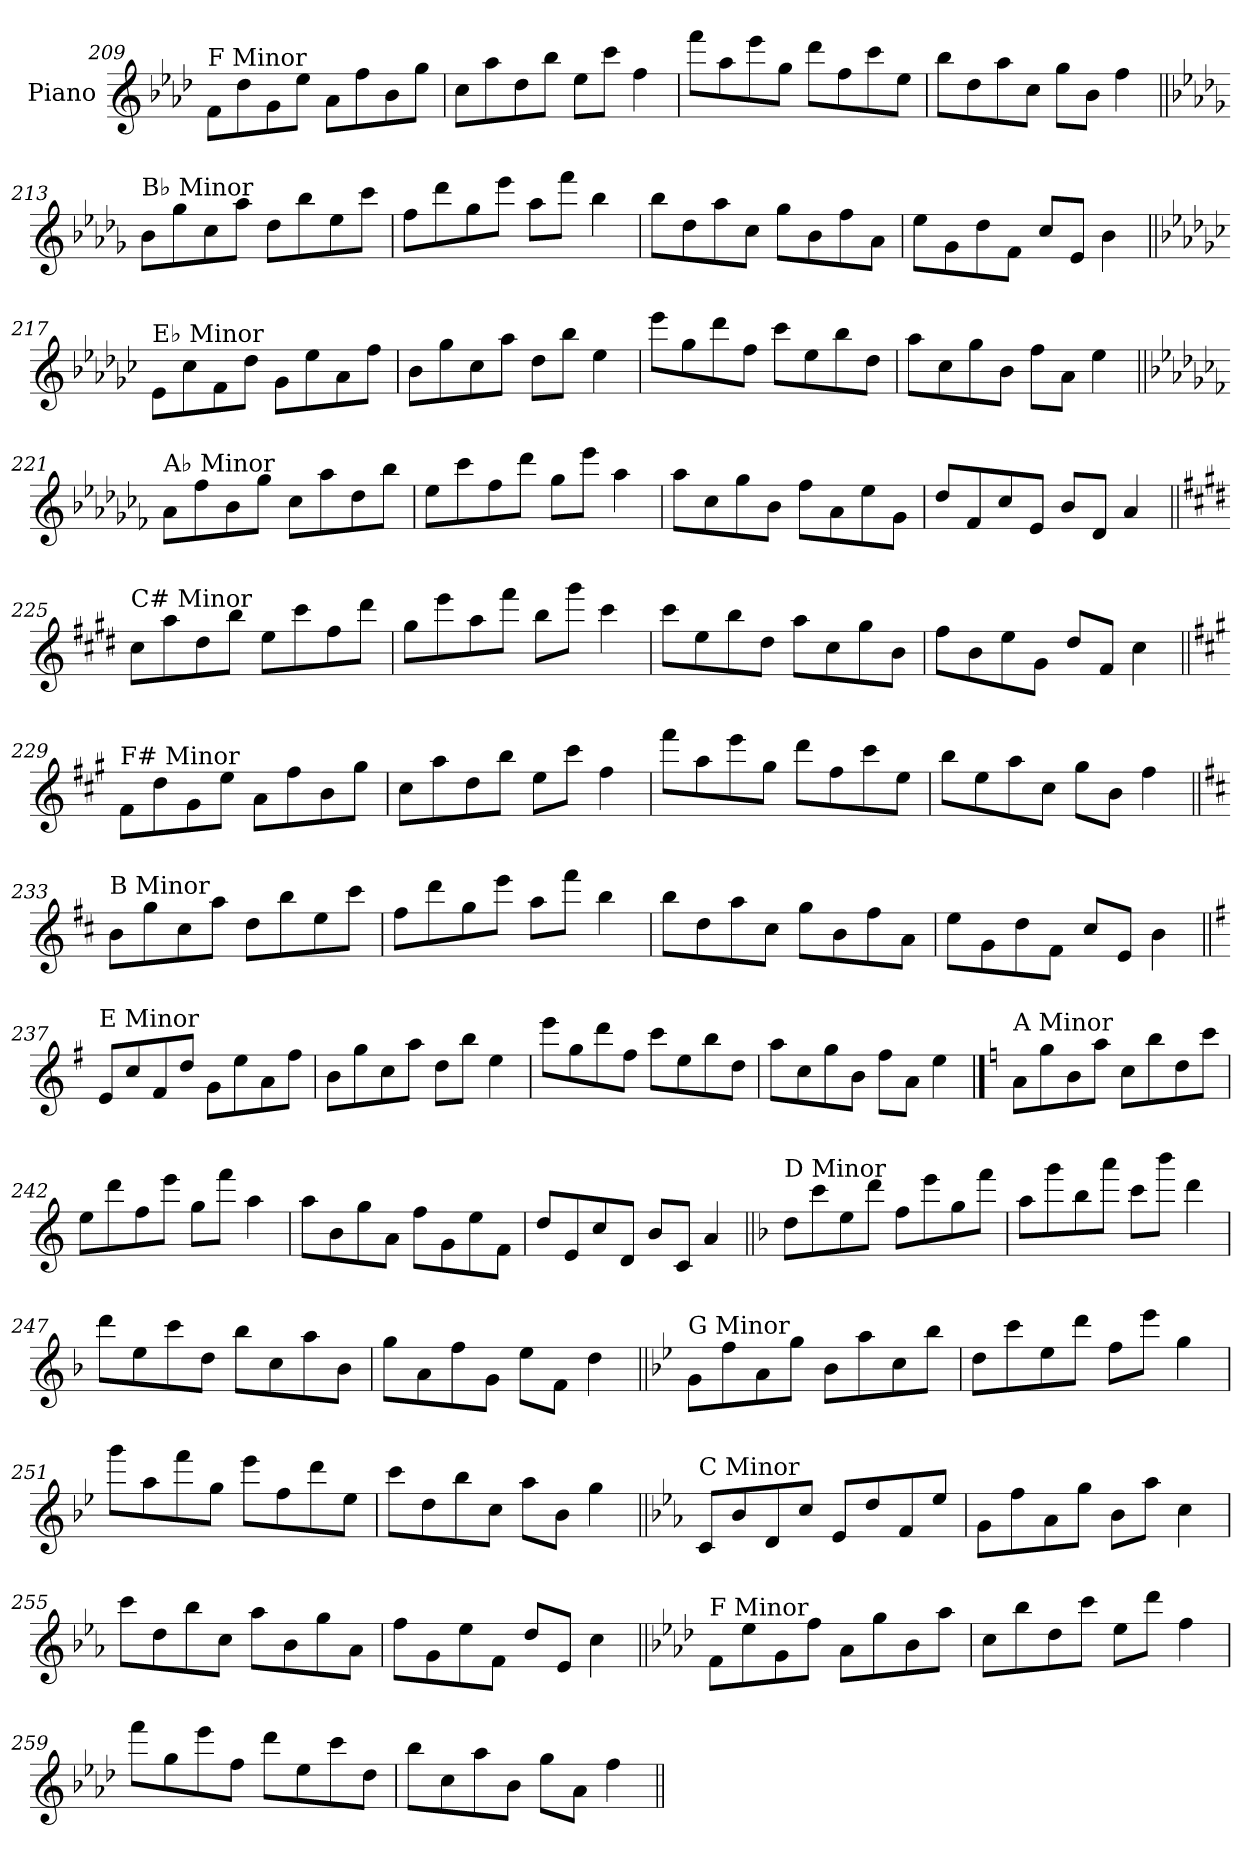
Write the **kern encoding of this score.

**kern
*part1
*staff1
*I"Piano
*I'Pno.
!!LO:LB:g=z
*clefG2
*k[b-e-a-d-]
=209
!LO:TX:a:t=F Minor
8f\L
8dd-\
8g\
8ee-\J
8a-\L
8ff\
8b-\
8gg\J
=210
8cc\L
8aa-\
8dd-\
8bb-\J
8ee-\L
8ccc\J
4ff\
=211
8fff\L
8aa-\
8eee-\
8gg\J
8ddd-\L
8ff\
8ccc\
8ee-\J
=212
8bb-\L
8dd-\
8aa-\
8cc\J
8gg\L
8b-\J
4ff\
!!LO:LB:g=z
=213||
*k[b-e-a-d-g-]
!LO:TX:a:t=B♭ Minor
8b-\L
8gg-\
8cc\
8aa-\J
8dd-\L
8bb-\
8ee-\
8ccc\J
=214
8ff\L
8ddd-\
8gg-\
8eee-\J
8aa-\L
8fff\J
4bb-\
=215
8bb-\L
8dd-\
8aa-\
8cc\J
8gg-\L
8b-\
8ff\
8a-\J
=216
8ee-\L
8g-\
8dd-\
8f\J
8cc/L
8e-/J
4b-\
!!LO:PB:g=z
=217||
*k[b-e-a-d-g-c-]
!LO:TX:a:t=E♭ Minor
8e-\L
8cc-\
8f\
8dd-\J
8g-\L
8ee-\
8a-\
8ff\J
=218
8b-\L
8gg-\
8cc-\
8aa-\J
8dd-\L
8bb-\J
4ee-\
=219
8eee-\L
8gg-\
8ddd-\
8ff\J
8ccc-\L
8ee-\
8bb-\
8dd-\J
=220
8aa-\L
8cc-\
8gg-\
8b-\J
8ff\L
8a-\J
4ee-\
!!LO:LB:g=z
=221||
*k[b-e-a-d-g-c-f-]
!LO:TX:a:t=A♭ Minor
8a-\L
8ff-\
8b-\
8gg-\J
8cc-\L
8aa-\
8dd-\
8bb-\J
=222
8ee-\L
8ccc-\
8ff-\
8ddd-\J
8gg-\L
8eee-\J
4aa-\
=223
8aa-\L
8cc-\
8gg-\
8b-\J
8ff-\L
8a-\
8ee-\
8g-\J
=224
8dd-/L
8f-/
8cc-/
8e-/J
8b-/L
8d-/J
4a-/
!!LO:LB:g=z
=225||
*k[f#c#g#d#]
!LO:TX:a:t=C# Minor
8cc#\L
8aa\
8dd#\
8bb\J
8ee\L
8ccc#\
8ff#\
8ddd#\J
=226
8gg#\L
8eee\
8aa\
8fff#\J
8bb\L
8ggg#\J
4ccc#\
=227
8ccc#\L
8ee\
8bb\
8dd#\J
8aa\L
8cc#\
8gg#\
8b\J
=228
8ff#\L
8b\
8ee\
8g#\J
8dd#/L
8f#/J
4cc#\
!!LO:LB:g=z
=229||
*k[f#c#g#]
!LO:TX:a:t=F# Minor
8f#\L
8dd\
8g#\
8ee\J
8a\L
8ff#\
8b\
8gg#\J
=230
8cc#\L
8aa\
8dd\
8bb\J
8ee\L
8ccc#\J
4ff#\
=231
8fff#\L
8aa\
8eee\
8gg#\J
8ddd\L
8ff#\
8ccc#\
8ee\J
=232
8bb\L
8ee\
8aa\
8cc#\J
8gg#\L
8b\J
4ff#\
!!LO:LB:g=z
=233||
*k[f#c#]
!LO:TX:a:t=B Minor
8b\L
8gg\
8cc#\
8aa\J
8dd\L
8bb\
8ee\
8ccc#\J
=234
8ff#\L
8ddd\
8gg\
8eee\J
8aa\L
8fff#\J
4bb\
=235
8bb\L
8dd\
8aa\
8cc#\J
8gg\L
8b\
8ff#\
8a\J
=236
8ee\L
8g\
8dd\
8f#\J
8cc#/L
8e/J
4b\
!!LO:LB:g=z
=237||
*k[f#]
!LO:TX:a:t=E Minor
8e/L
8cc/
8f#/
8dd/J
8g\L
8ee\
8a\
8ff#\J
=238
8b\L
8gg\
8cc\
8aa\J
8dd\L
8bb\J
4ee\
=239
8eee\L
8gg\
8ddd\
8ff#\J
8ccc\L
8ee\
8bb\
8dd\J
=240
8aa\L
8cc\
8gg\
8b\J
8ff#\L
8a\J
4ee\
!!LO:PB:g=z
==241
*k[]
!LO:TX:a:t=A Minor
8a\L
8gg\
8b\
8aa\J
8cc\L
8bb\
8dd\
8ccc\J
=242
8ee\L
8ddd\
8ff\
8eee\J
8gg\L
8fff\J
4aa\
=243
8aa\L
8b\
8gg\
8a\J
8ff\L
8g\
8ee\
8f\J
=244
8dd/L
8e/
8cc/
8d/J
8b/L
8c/J
4a/
!!LO:LB:g=z
=245||
*k[b-]
!LO:TX:a:t=D Minor
8dd\L
8ccc\
8ee\
8ddd\J
8ff\L
8eee\
8gg\
8fff\J
=246
8aa\L
8ggg\
8bb-\
8aaa\J
8ccc\L
8bbb-\J
4ddd\
=247
8ddd\L
8ee\
8ccc\
8dd\J
8bb-\L
8cc\
8aa\
8b-\J
=248
8gg\L
8a\
8ff\
8g\J
8ee\L
8f\J
4dd\
!!LO:LB:g=z
=249||
*k[b-e-]
!LO:TX:a:t=G Minor
8g\L
8ff\
8a\
8gg\J
8b-\L
8aa\
8cc\
8bb-\J
=250
8dd\L
8ccc\
8ee-\
8ddd\J
8ff\L
8eee-\J
4gg\
=251
8ggg\L
8aa\
8fff\
8gg\J
8eee-\L
8ff\
8ddd\
8ee-\J
=252
8ccc\L
8dd\
8bb-\
8cc\J
8aa\L
8b-\J
4gg\
!!LO:LB:g=z
=253||
*k[b-e-a-]
!LO:TX:a:t=C Minor
8c/L
8b-/
8d/
8cc/J
8e-/L
8dd/
8f/
8ee-/J
=254
8g\L
8ff\
8a-\
8gg\J
8b-\L
8aa-\J
4cc\
=255
8ccc\L
8dd\
8bb-\
8cc\J
8aa-\L
8b-\
8gg\
8a-\J
=256
8ff\L
8g\
8ee-\
8f\J
8dd/L
8e-/J
4cc\
!!LO:LB:g=z
=257||
*k[b-e-a-d-]
!LO:TX:a:t=F Minor
8f\L
8ee-\
8g\
8ff\J
8a-\L
8gg\
8b-\
8aa-\J
=258
8cc\L
8bb-\
8dd-\
8ccc\J
8ee-\L
8ddd-\J
4ff\
=259
8fff\L
8gg\
8eee-\
8ff\J
8ddd-\L
8ee-\
8ccc\
8dd-\J
=260
8bb-\L
8cc\
8aa-\
8b-\J
8gg\L
8a-\J
4ff\
=||
*-
